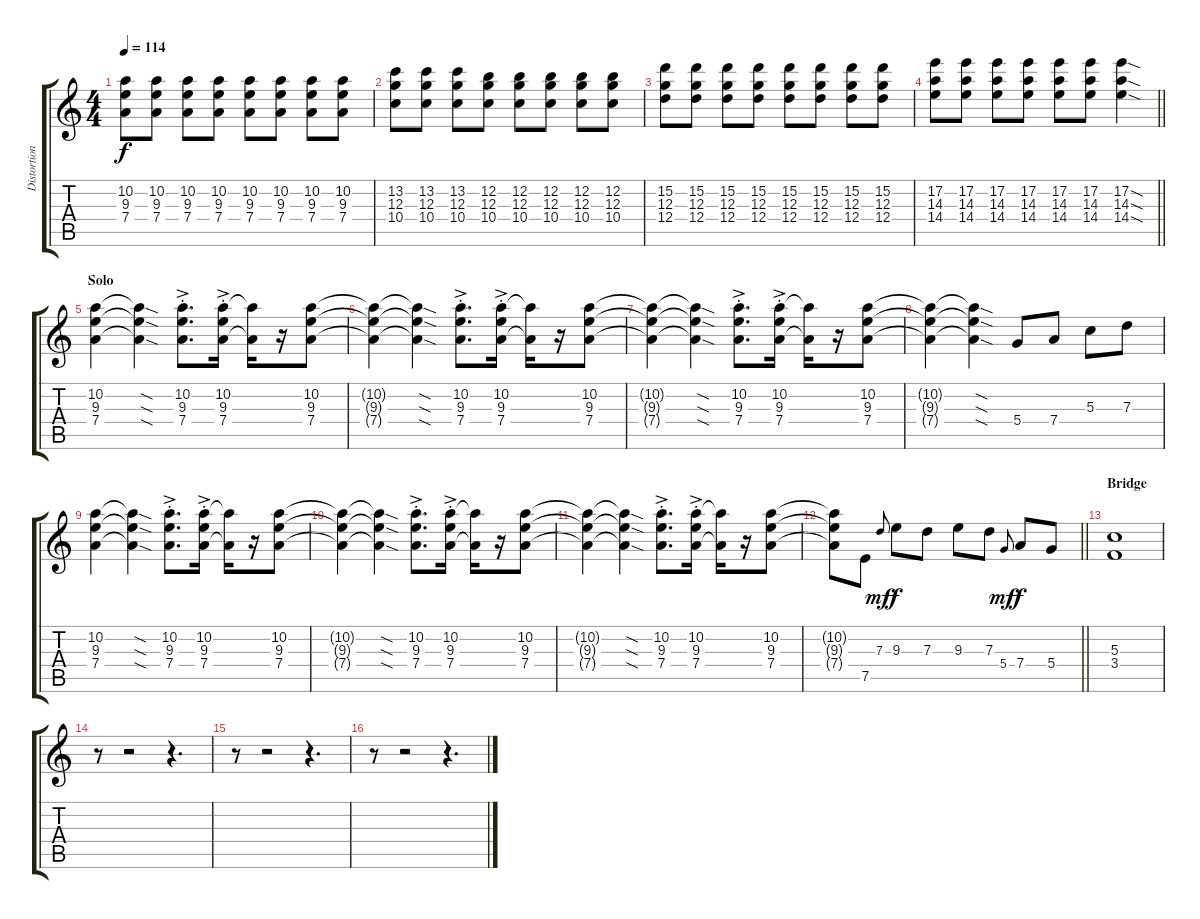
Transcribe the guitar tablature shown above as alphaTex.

\track ("Distortion 2 (Arranged by Win Blazt)" "Distortion") {instrument distortionguitar}
\staff {score tabs}
\tuning (E4 B3 G3 D3 A2 E2) {hide}
\ts (4 4)
\tempo 114
\clef g2
\ks c
(10.2 9.3 7.4).8{dy f} (10.2 9.3 7.4).8 (10.2 9.3 7.4).8 (10.2 9.3 7.4).8 (10.2 9.3 7.4).8 (10.2 9.3 7.4).8 (10.2 9.3 7.4).8 (10.2 9.3 7.4).8 |
(13.2 12.3 10.4).8 (13.2 12.3 10.4).8 (13.2 12.3 10.4).8 (12.2 12.3 10.4).8 (12.2 12.3 10.4).8 (12.2 12.3 10.4).8 (12.2 12.3 10.4).8 (12.2 12.3 10.4).8 |
(15.2 12.3 12.4).8 (15.2 12.3 12.4).8 (15.2 12.3 12.4).8 (15.2 12.3 12.4).8 (15.2 12.3 12.4).8 (15.2 12.3 12.4).8 (15.2 12.3 12.4).8 (15.2 12.3 12.4).8 |
\barLineRight lightlight
(17.2 14.3 14.4).8 (17.2 14.3 14.4).8 (17.2 14.3 14.4).8 (17.2 14.3 14.4).8 (17.2 14.3 14.4).8 (17.2 14.3 14.4).8 (17.2{sod} 14.3{sod} 14.4{sod}).4 |
\section ("" "Solo")
(10.2 9.3 7.4).4 (10.2{sod t} 9.3{sod t} 7.4{sod t}).4 (10.2{ac st} 9.3{ac st} 7.4{ac st}).8{d} (10.2{ac st} 9.3{ac st} 7.4{ac st}).16 (10.2{t} 7.4{t}).16 r.16 (10.2 9.3 7.4).8 |
(10.2{t} 9.3{t} 7.4{t}).4 (10.2{sod t} 9.3{sod t} 7.4{sod t}).4 (10.2{ac st} 9.3{ac st} 7.4{ac st}).8{d} (10.2{ac st} 9.3{ac st} 7.4{ac st}).16 (10.2{t} 7.4{t}).16 r.16 (10.2 9.3 7.4).8 |
(10.2{t} 9.3{t} 7.4{t}).4 (10.2{sod t} 9.3{sod t} 7.4{sod t}).4 (10.2{ac st} 9.3{ac st} 7.4{ac st}).8{d} (10.2{ac st} 9.3{ac st} 7.4{ac st}).16 (10.2{t} 7.4{t}).16 r.16 (10.2 9.3 7.4).8 |
(10.2{t} 9.3{t} 7.4{t}).4 (10.2{sod t} 9.3{sod t} 7.4{sod t}).4 5.4.8 7.4.8 5.3.8 7.3.8 |
(10.2 9.3 7.4).4 (10.2{sod t} 9.3{sod t} 7.4{sod t}).4 (10.2{ac st} 9.3{ac st} 7.4{ac st}).8{d} (10.2{ac st} 9.3{ac st} 7.4{ac st}).16 (10.2{t} 7.4{t}).16 r.16 (10.2 9.3 7.4).8 |
(10.2{t} 9.3{t} 7.4{t}).4 (10.2{sod t} 9.3{sod t} 7.4{sod t}).4 (10.2{ac st} 9.3{ac st} 7.4{ac st}).8{d} (10.2{ac st} 9.3{ac st} 7.4{ac st}).16 (10.2{t} 7.4{t}).16 r.16 (10.2 9.3 7.4).8 |
(10.2{t} 9.3{t} 7.4{t}).4 (10.2{sod t} 9.3{sod t} 7.4{sod t}).4 (10.2{ac st} 9.3{ac st} 7.4{ac st}).8{d} (10.2{ac st} 9.3{ac st} 7.4{ac st}).16 (10.2{t} 7.4{t}).16 r.16 (10.2 9.3 7.4).8 |
\barLineRight lightlight
(10.2{t} 9.3{t} 7.4{t}).8 7.5.8 7.3.8{gr onbeat dy mf} 9.3.8{dy f} 7.3.8 9.3.8 7.3.8 5.4.8{gr onbeat dy mf} 7.4.8{dy f} 5.4.8 |
\section ("" "Bridge")
(5.3 3.4).1 |
r.8 r.2 r.4{d} |
r.8 r.2 r.4{d} |
r.8 r.2 r.4{d}
